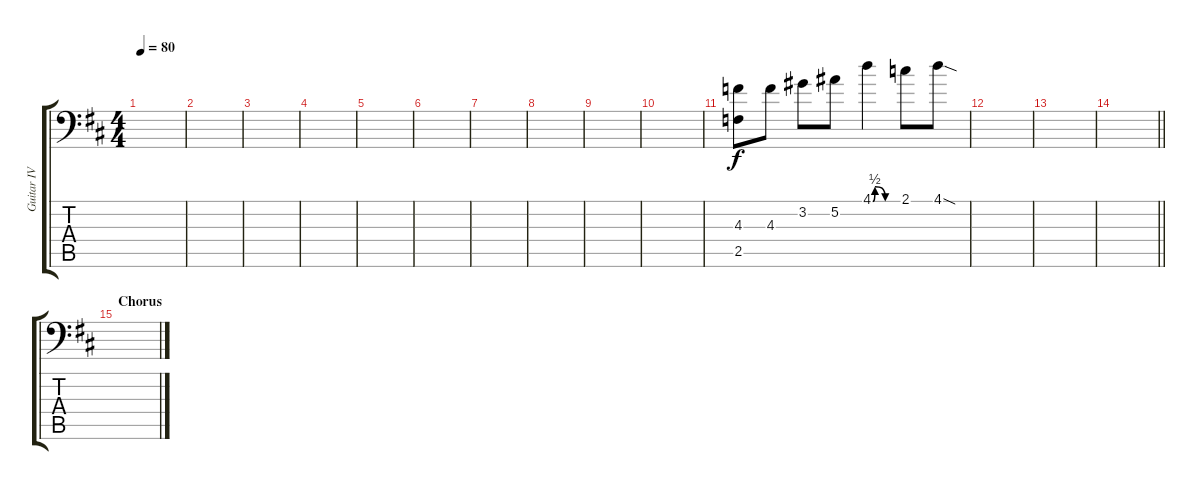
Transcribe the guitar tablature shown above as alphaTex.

\track ("Guitar IV" "Guitar IV") {instrument distortionguitar}
\staff {score tabs}
\tuning (Bb3 F3 Db3 Ab2 Eb2 Eb1) {hide}
\ts (4 4)
\tempo 80
\clef f4
\ks d
|
|
|
|
|
|
|
|
|
|
(4.3 2.5).8 4.3.8 3.2.8 5.2.8 4.1{be (custom 0 0 5 2 30 0 60 0)}.4 2.1.8 4.1{sod}.8 |
|
|
\barLineRight lightlight
|
\section ("" "Chorus")
